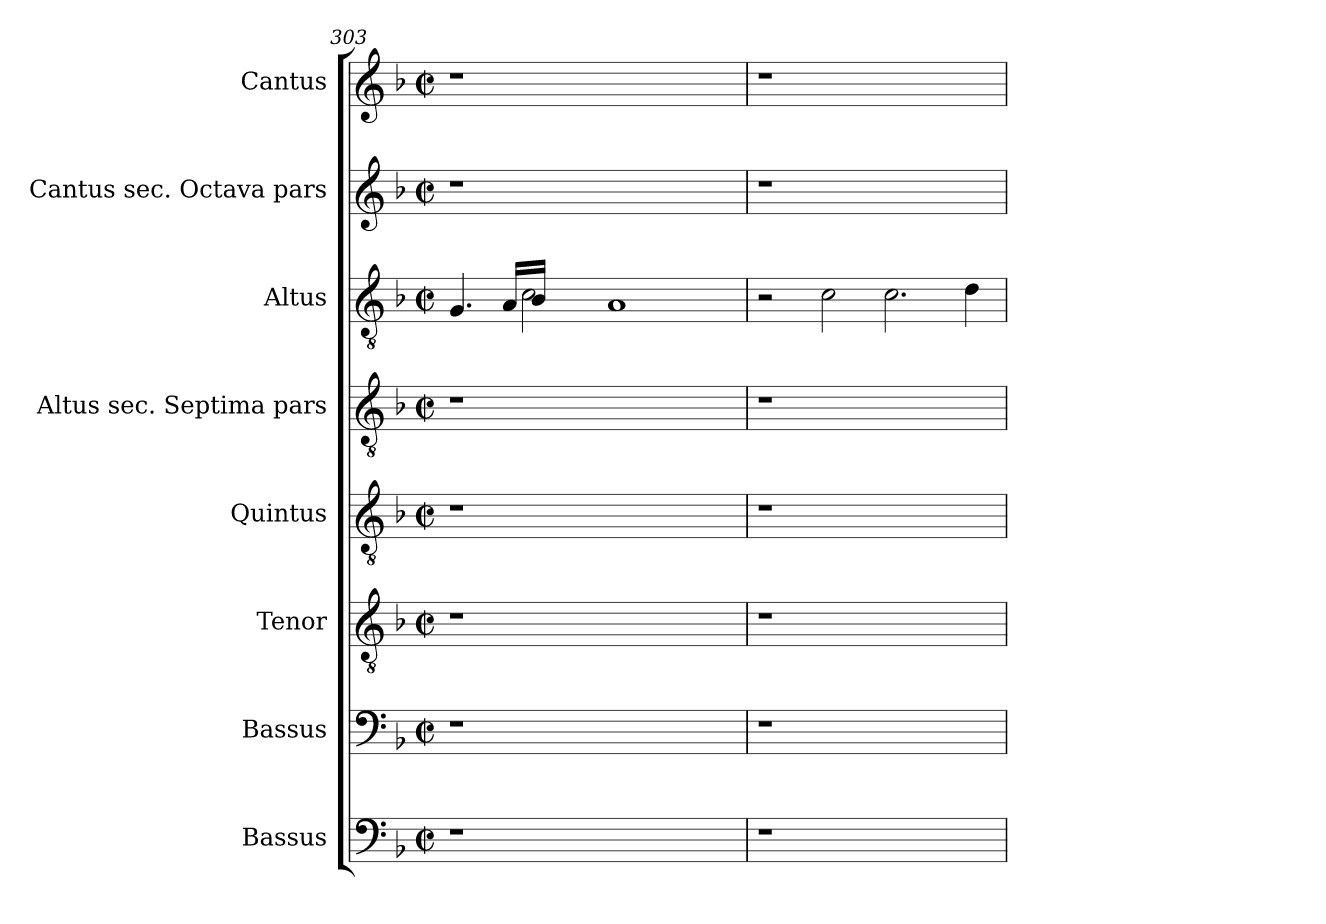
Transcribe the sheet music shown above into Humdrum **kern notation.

**kern	**kern	**kern	**kern	**kern	**kern	**kern	**kern
*part8	*part7	*part6	*part5	*part4	*part3	*part2	*part1
*staff8	*staff7	*staff6	*staff5	*staff4	*staff3	*staff2	*staff1
*I"Bassus	*I"Bassus	*I"Tenor	*I"Quintus	*I"Altus sec. Septima pars	*I"Altus	*I"Cantus sec. Octava pars	*I"Cantus
*	*I'Bassus	*I'Tenor	*I'Quintus	*	*I'Altus	*	*I'Cantus
*clefF4	*clefF4	*clefGv2	*clefGv2	*clefGv2	*clefGv2	*clefG2	*clefG2
*k[b-]	*k[b-]	*k[b-]	*k[b-]	*k[b-]	*k[b-]	*k[b-]	*k[b-]
*F:	*F:	*F:	*F:	*F:	*F:	*F:	*F:
*M2/2	*M2/2	*M2/2	*M2/2	*M2/2	*M2/2	*M2/2	*M2/2
*met(c|)	*met(c|)	*met(c|)	*met(c|)	*met(c|)	*met(c|)	*met(c|)	*met(c|)
=303	=303	=303	=303	=303	=303	=303	=303
*	*	*	*	*	*^	*	*
1r	1r	1r	1r	1r	4.G/	4..ryy	1r	1r
.	.	.	.	.	16A/LL	.	.	.
.	.	.	.	.	16B-/JJ	2c\	.	.
.	.	.	.	.	1ryy	.	.	.
.	.	.	.	.	.	1A	.	.
2...ryy	2...ryy	2...ryy	2...ryy	2...ryy	.	.	2...ryy	2...ryy
.	.	.	.	.	4..ryy	.	.	.
*	*	*	*	*	*v	*v	*	*
=304	=304	=304	=304	=304	=304	=304	=304
1r	1r	1r	1r	1r	2r	1r	1r
.	.	.	.	.	2c\	.	.
1ryy	1ryy	1ryy	1ryy	1ryy	2.c\	1ryy	1ryy
.	.	.	.	.	4d\	.	.
=	=	=	=	=	=	=	=
*-	*-	*-	*-	*-	*-	*-	*-
